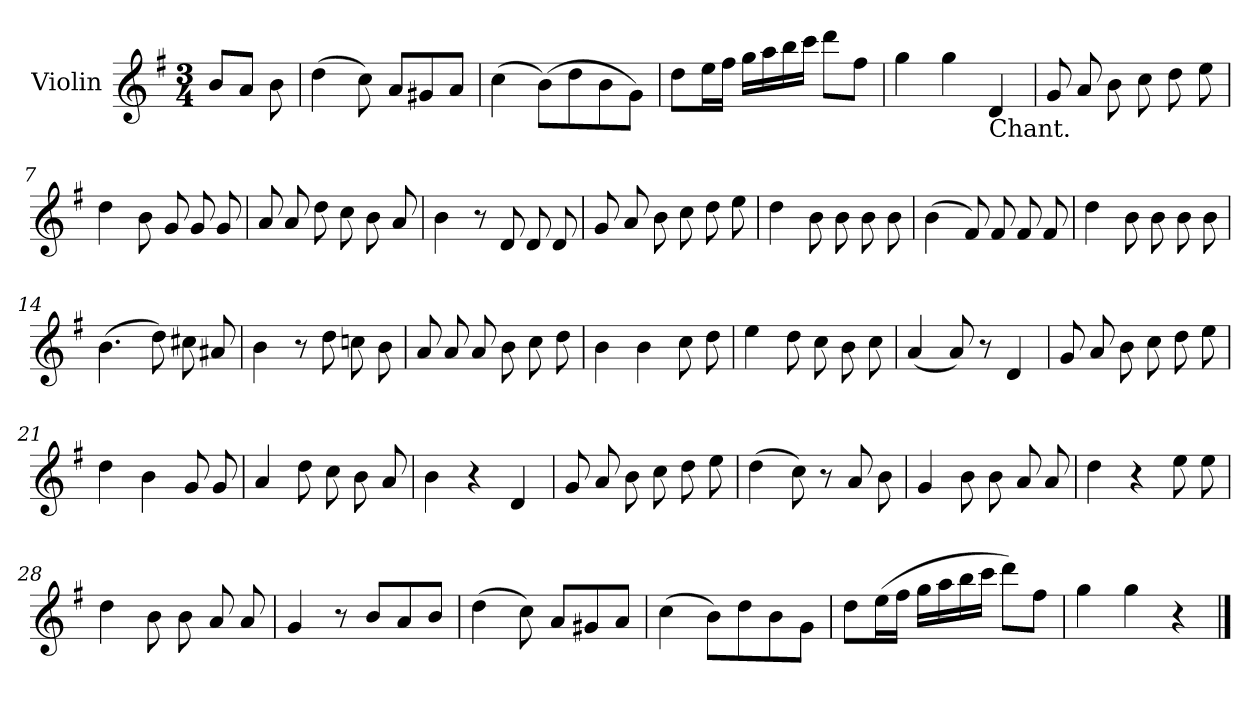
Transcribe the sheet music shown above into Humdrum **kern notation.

**kern	**dynam
*part1	*part1
*staff1	*staff1
*I"Violin	*
*I'Vln.	*
*clefG2	*
*k[f#]	*
*M3/4	*
=1	=1
!	!LO:DY:a
8bL	Allegro
8aJ	.
8b	.
=2	=2
(>4dd\	.
8cc\)	.
8aL	.
8g#X	.
8aJ	.
=3	=3
(>4cc\	.
(>8bL)	.
8dd	.
8b	.
8gJ)	.
=4	=4
8ddL	.
16eeL	.
16ff#JJ	.
16ggLL	.
16aa	.
16bb	.
16cccJJ	.
8dddL	.
8ff#J	.
=5	=5
4gg\	.
4gg\	.
!LO:TX:b:t=Chant.	!
4d/	.
!!LO:LB:g=z
=6	=6
8g/	.
8a/	.
8b\	.
8cc\	.
8dd\	.
8ee\	.
=7	=7
4dd\	.
8b\	.
8g/	.
8g/	.
8g/	.
=8	=8
8a/	.
8a/	.
8dd\	.
8cc\	.
8b\	.
8a/	.
=9	=9
4b\	.
8r	.
8d/	.
8d/	.
8d/	.
=10	=10
8g/	.
8a/	.
8b\	.
8cc\	.
8dd\	.
8ee\	.
=11	=11
4dd\	.
8b\	.
8b\	.
8b\	.
8b\	.
!!LO:LB:g=z
=12	=12
(>4b\	.
8f#/)	.
8f#/	.
8f#/	.
8f#/	.
=13	=13
4dd\	.
8b\	.
8b\	.
8b\	.
8b\	.
=14	=14
(>4.b\	.
8dd\)	.
8cc#X\	.
8a#X/	.
=15	=15
4b\	.
8r	.
8dd\	.
8ccn\	.
8b\	.
=16	=16
8a/	.
8a/	.
8a/	.
8b\	.
8cc\	.
8dd\	.
=17	=17
4b\	.
4b\	.
8cc\	.
8dd\	.
!!LO:LB:g=z
=18	=18
4ee\	.
8dd\	.
8cc\	.
8b\	.
8cc\	.
=19	=19
(<4a/	.
8a/)	.
8r	.
4d/	.
=20	=20
8g/	.
8a/	.
8b\	.
8cc\	.
8dd\	.
8ee\	.
=21	=21
4dd\	.
4b\	.
8g/	.
8g/	.
=22	=22
4a/	.
8dd\	.
8cc\	.
8b\	.
8a/	.
=23	=23
4b\	.
4r	.
4d/	.
!!LO:LB:g=z
=24	=24
8g/	.
8a/	.
8b\	.
8cc\	.
8dd\	.
8ee\	.
=25	=25
(>4dd\	.
8cc\)	.
8r	.
8a/	.
8b\	.
=26	=26
4g/	.
8b\	.
8b\	.
8a/	.
8a/	.
=27	=27
4dd\	.
4r	.
8ee\	.
8ee\	.
=28	=28
4dd\	.
8b\	.
8b\	.
8a/	.
8a/	.
=29	=29
4g/	.
8r	.
8bL	.
8a	.
8bJ	.
!!LO:LB:g=z
=30	=30
(>4dd\	.
8cc\)	.
8aL	.
8g#X	.
8aJ	.
=31	=31
(>4cc\	.
8bL)	.
8dd	.
8b	.
8gJ	.
=32	=32
8ddL	.
(>16eeL	.
16ff#JJ	.
16ggLL	.
16aa	.
16bb	.
16cccJJ	.
8dddL)	.
8ff#J	.
=33	=33
4gg\	.
4gg\	.
4r	.
==	==
*-	*-
